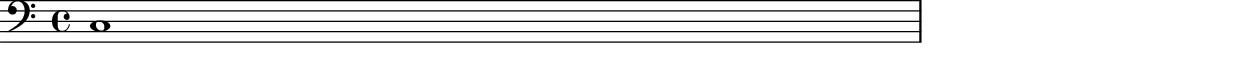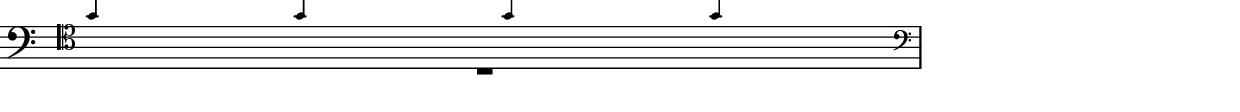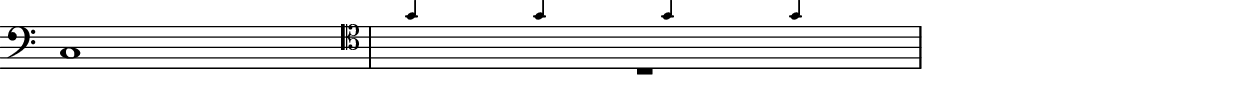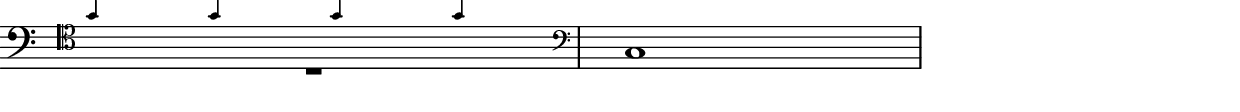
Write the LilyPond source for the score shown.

%% Generated by lilypond-book
%% Options: [exampleindent=10.16\mm,indent=0\mm,line-width=160\mm]
\include "lilypond-book-preamble.ly"


% ****************************************************************
% Start cut-&-pastable-section
% ****************************************************************

#(ly:set-option 'eps-box-padding 3.000000)



\paper {
  indent = 0\mm
  line-width = 160\mm
  % offset the left padding, also add 1mm as lilypond creates cropped
  % images with a little space on the right
  line-width = #(- line-width (* mm  3.000000) (* mm 1))
}

\layout {
  
}




% ****************************************************************
% ly snippet:
% ****************************************************************
\sourcefilename "/lilypond-2.24.3/input/regression/cue-clef-new-line.ly"
\sourcefileline 0
\version "2.21.0"

\header {
  texidoc = "Clefs for cue notes and line breaks.  If the cue notes start in a
new line, the cue clef should not be printed at the end of the previous line.
Similarly, an end clef for cue notes ending at a line break should only be
printed at the end of the line.

Cue notes going over a line break should print the standard clef on the new
line plus an additional cue clef after the time/@/key signature."
}

vI = \relative { \clef "treble" \repeat unfold 40 g'4 }
\addQuote vIQuote { \vI }

Solo = \relative {
  \clef "bass"
  c1 | \break
  \cueDuringWithClef "vIQuote" #UP "tenor" { R1 } | \break
  c1 |
  \cueDuringWithClef "vIQuote" #UP "tenor" { R1 | \break
    R1 } |
  c1
}

\score {
  <<
    \new Staff \new Voice \Solo
  >>
}



% ****************************************************************
% end ly snippet
% ****************************************************************
